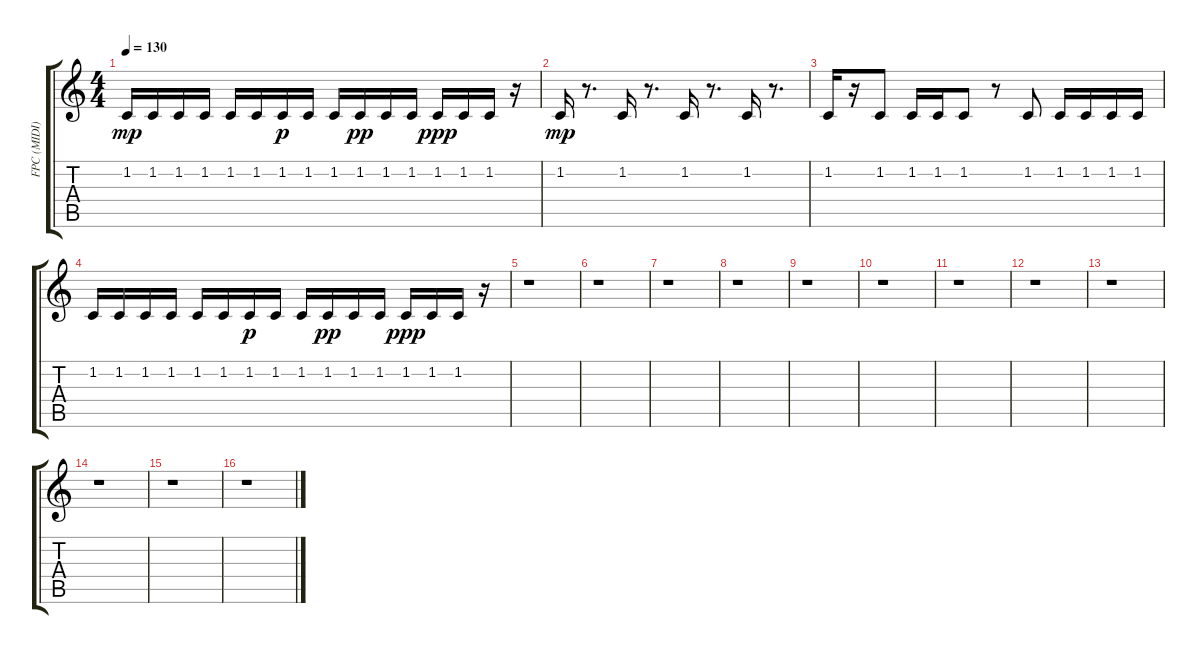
\track ("FPC (MIDI)" "FPC (MIDI)") {instrument acousticgrandpiano}
\staff {score tabs}
\tuning (E4 B3 G3 D3 A2 E2) {hide}
\ts (4 4)
\tempo 130
\clef g2
\ks c
1.2.16{dy mp} 1.2.16 1.2.16 1.2.16 1.2.16 1.2.16 1.2.16{dy p} 1.2.16 1.2.16 1.2.16{dy pp} 1.2.16 1.2.16 1.2.16{dy ppp} 1.2.16 1.2.16 r.16 |
1.2.16{dy mp} r.8{d} 1.2.16 r.8{d} 1.2.16 r.8{d} 1.2.16 r.8{d} |
1.2.16 r.16 1.2.8 1.2.16 1.2.16 1.2.8 r.8 1.2.8 1.2.16 1.2.16 1.2.16 1.2.16 |
1.2.16 1.2.16 1.2.16 1.2.16 1.2.16 1.2.16 1.2.16{dy p} 1.2.16 1.2.16 1.2.16{dy pp} 1.2.16 1.2.16 1.2.16{dy ppp} 1.2.16 1.2.16 r.16 |
r.1 |
r.1 |
r.1 |
r.1 |
r.1 |
r.1 |
r.1 |
r.1 |
r.1 |
r.1 |
r.1 |
r.1
